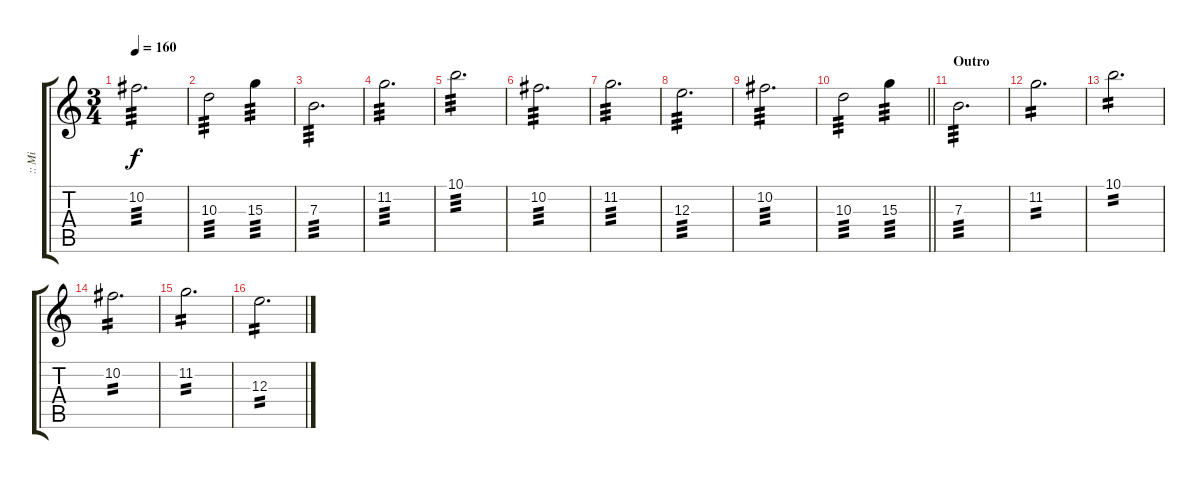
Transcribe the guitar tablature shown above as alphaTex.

\track ("     :: Mikael Thomson #7 ::" "     :: Mi") {instrument distortionguitar}
\staff {score tabs}
\tuning (Db4 Ab3 E3 B2 Gb2 B1) {hide}
\ts (3 4)
\tempo 160
\clef g2
\ks c
10.2.2{d tp 3 dy f} |
10.3.2{tp 3} 15.3.4{tp 3} |
7.3.2{d tp 3} |
11.2.2{d tp 3} |
10.1.2{d tp 3} |
10.2.2{d tp 3} |
11.2.2{d tp 3} |
12.3.2{d tp 3} |
10.2.2{d tp 3} |
\barLineRight lightlight
10.3.2{tp 3} 15.3.4{tp 3} |
\section ("" "Outro")
7.3.2{d tp 3} |
11.2.2{d tp 2} |
10.1.2{d tp 2} |
10.2.2{d tp 2} |
11.2.2{d tp 2} |
12.3.2{d tp 2}
